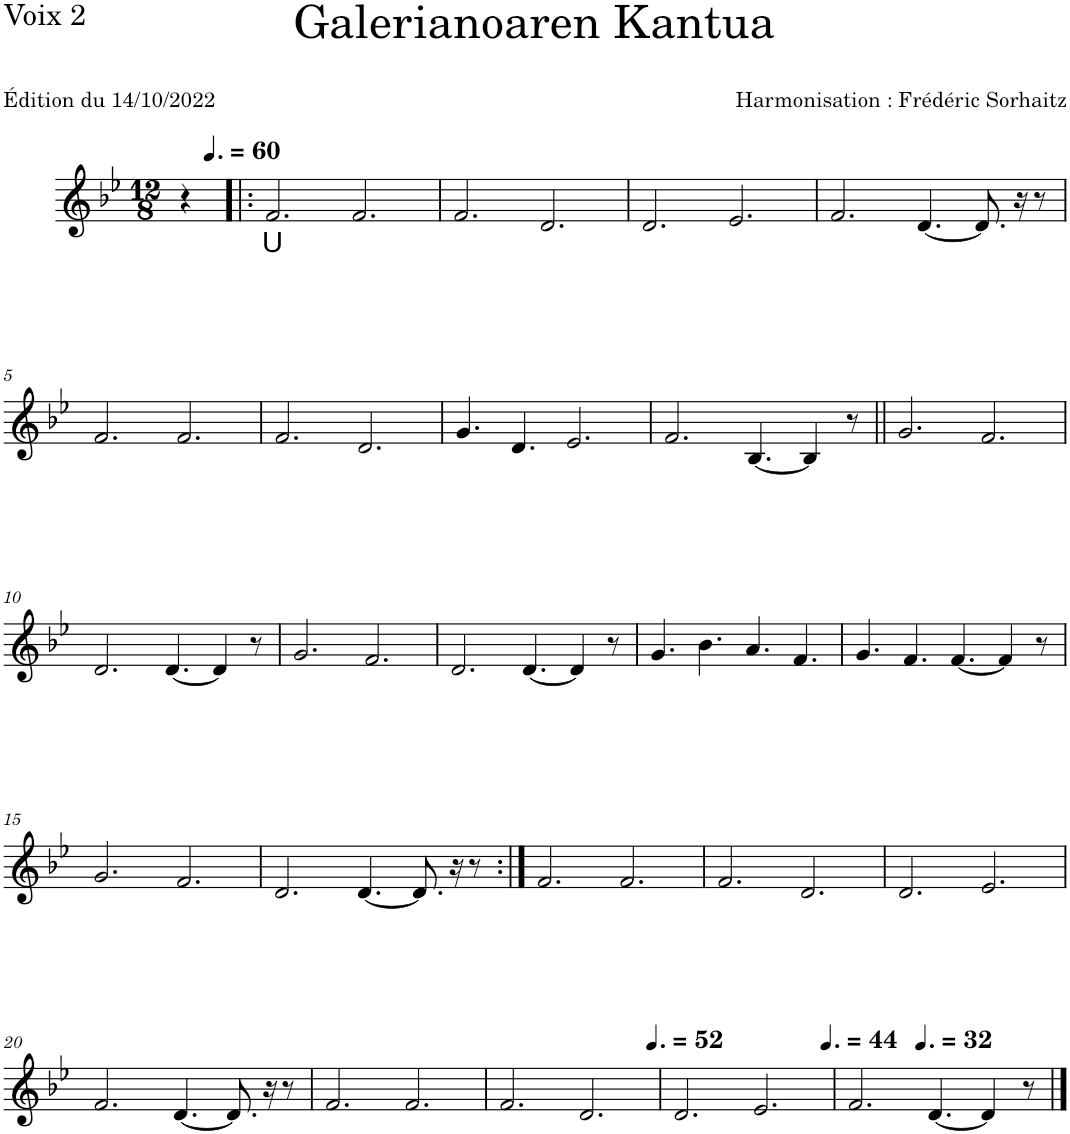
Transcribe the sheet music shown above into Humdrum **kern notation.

**kern	**text
*part1	*part1
*staff1	*staff1
*I"Voix 2	*
*I'V2	*
*clefG2	*
*k[b-e-]	*
*M12/8	*
=	=
*^	*
4r	8ryy	.
*MM90	*	*
.	8ryy	.
=1!|:	=1!|:	=1!|:
!	!	!LO:LY:b
*v	*v	*
2.f/	U
2.f/	.
=2	=2
2.f/	.
2.d/	.
=3	=3
2.d/	.
2.e-/	.
=4	=4
2.f/	.
[4.d/	.
8.d/]	.
16r	.
8r	.
!!LO:LB:g=z
=5	=5
2.f/	.
2.f/	.
=6	=6
2.f/	.
2.d/	.
=7	=7
4.g/	.
4.d/	.
2.e-/	.
=8	=8
2.f/	.
[4.B-/	.
4B-/]	.
8r	.
=9||	=9||
2.g/	.
2.f/	.
!!LO:LB:g=z
=10	=10
2.d/	.
[4.d/	.
4d/]	.
8r	.
=11	=11
2.g/	.
2.f/	.
=12	=12
2.d/	.
[4.d/	.
4d/]	.
8r	.
=13	=13
4.g/	.
4.b-\	.
4.a/	.
4.f/	.
=14	=14
4.g/	.
4.f/	.
[4.f/	.
4f/]	.
8r	.
!!LO:LB:g=z
=15	=15
2.g/	.
2.f/	.
=16	=16
2.d/	.
[4.d/	.
8.d/]	.
16r	.
8r	.
=17:|!	=17:|!
2.f/	.
2.f/	.
=18	=18
2.f/	.
2.d/	.
=19	=19
2.d/	.
2.e-/	.
!!LO:LB:g=z
=20	=20
2.f/	.
[4.d/	.
8.d/]	.
16r	.
8r	.
=21	=21
2.f/	.
2.f/	.
=22	=22
*^	*
2.f/	1ryy	.
2.d/	.	.
.	4.ryy	.
*MM78	*	*
.	8ryy	.
=23	=23	=23
2.d/	1ryy	.
2.e-/	.	.
.	4.ryy	.
*MM66	*	*
.	8ryy	.
=24	=24	=24
2.f/	2ryy	.
.	8ryy	.
*MM48	*	*
.	2..ryy	.
[4.d/	.	.
4d/]	.	.
8r	.	.
*v	*v	*
==	==
*-	*-
